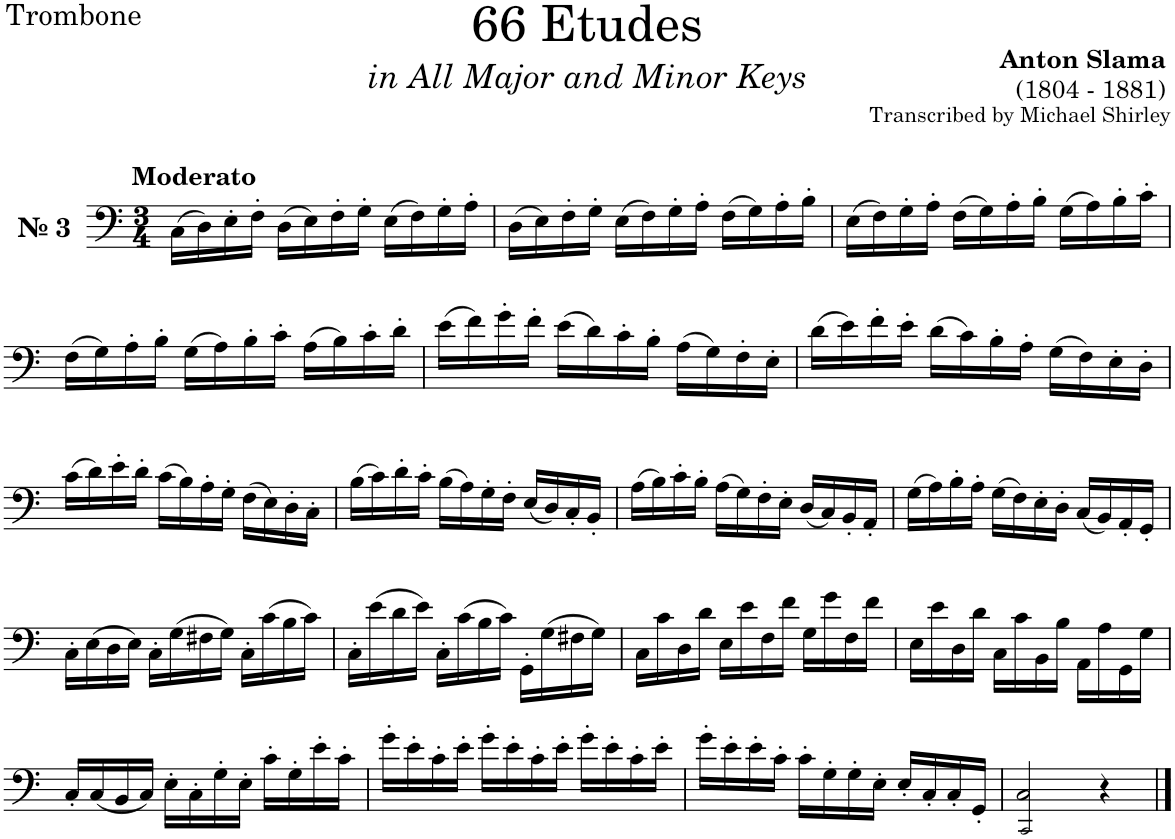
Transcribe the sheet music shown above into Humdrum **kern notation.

**kern
*part1
*staff1
*I"Trombone
*I'Tbn.
*clefF4
*k[]
*M3/4
=1
!LO:TX:a:B:t=№ 3
!LO:TX:a:B:t=Moderato
(>16C\LL
16D\)
16E'\
16F'\JJ
(>16D\LL
16E\)
16F'\
16G'\JJ
(>16E\LL
16F\)
16G'\
16A'\JJ
=2
(16D\LL
16E\)
16F'\
16G'\JJ
(>16E\LL
16F\)
16G'\
16A'\JJ
(>16F\LL
16G\)
16A'\
16B'\JJ
=3
(>16E\LL
16F\)
16G'\
16A'\JJ
(>16F\LL
16G\)
16A'\
16B'\JJ
(>16G\LL
16A\)
16B'\
16c'\JJ
!!LO:LB:g=z
=4
(>16F\LL
16G\)
16A'\
16B'\JJ
(>16G\LL
16A\)
16B'\
16c'\JJ
(>16A\LL
16B\)
16c'\
16d'\JJ
=5
(>16e\LL
16f\)
16g'\
16f'\JJ
(>16e\LL
16d\)
16c'\
16B'\JJ
(>16A\LL
16G\)
16F'\
16E'\JJ
=6
(>16d\LL
16e\)
16f'\
16e'\JJ
(>16d\LL
16c\)
16B'\
16A'\JJ
(>16G\LL
16F\)
16E'\
16D'\JJ
!!LO:LB:g=z
=7
(>16c\LL
16d\)
16e'\
16d'\JJ
(>16c\LL
16B\)
16A'\
16G'\JJ
(16F\LL
16E\)
16D'\
16C'\JJ
=8
(>16B\LL
16c\)
16d'\
16c'\JJ
(>16B\LL
16A\)
16G'\
16F'\JJ
(<16E/LL
16D/)
16C'/
16BB'/JJ
=9
(>16A\LL
16B\)
16c'\
16B'\JJ
(>16A\LL
16G\)
16F'\
16E'\JJ
(16D/LL
16C/)
16BB'/
16AA'/JJ
=10
(>16G\LL
16A\)
16B'\
16A'\JJ
(>16G\LL
16F\)
16E'\
16D'\JJ
(<16C/LL
16BB/)
16AA'/
16GG'/JJ
!!LO:LB:g=z
=11
16C'\LL
(>16E\
16D\
16E\JJ)
16C'\LL
(>16G\
16F#X\
16G\JJ)
16C'\LL
(>16c\
16B\
16c\JJ)
=12
16C'\LL
(>16e\
16d\
16e\JJ)
16C'\LL
(>16c\
16B\
16c\JJ)
16GG'\LL
(>16G\
16F#X\
16G\JJ)
=13
16C\LL
16c\
16D\
16d\JJ
16E\LL
16e\
16F\
16f\JJ
16G\LL
16g\
16F\
16f\JJ
=14
16E\LL
16e\
16D\
16d\JJ
16C\LL
16c\
16BB\
16B\JJ
16AA\LL
16A\
16GG\
16G\JJ
!!LO:LB:g=z
=15
16C'/LL
(16C/
16BB/
16C/JJ)
16E'\LL
16C'\
16G'\
16E'\JJ
16c'\LL
16G'\
16e'\
16c'\JJ
=16
16g'\LL
16e'\
16c'\
16e'\JJ
16g'\LL
16e'\
16c'\
16e'\JJ
16g'\LL
16e'\
16c'\
16e'\JJ
=17
16g'\LL
16e'\
16e'\
16c'\JJ
16c'\LL
16G'\
16G'\
16E'\JJ
16E'/LL
16C'/
16C'/
16GG'/JJ
=18
2CC!/ 2C/
4r
==
*-
